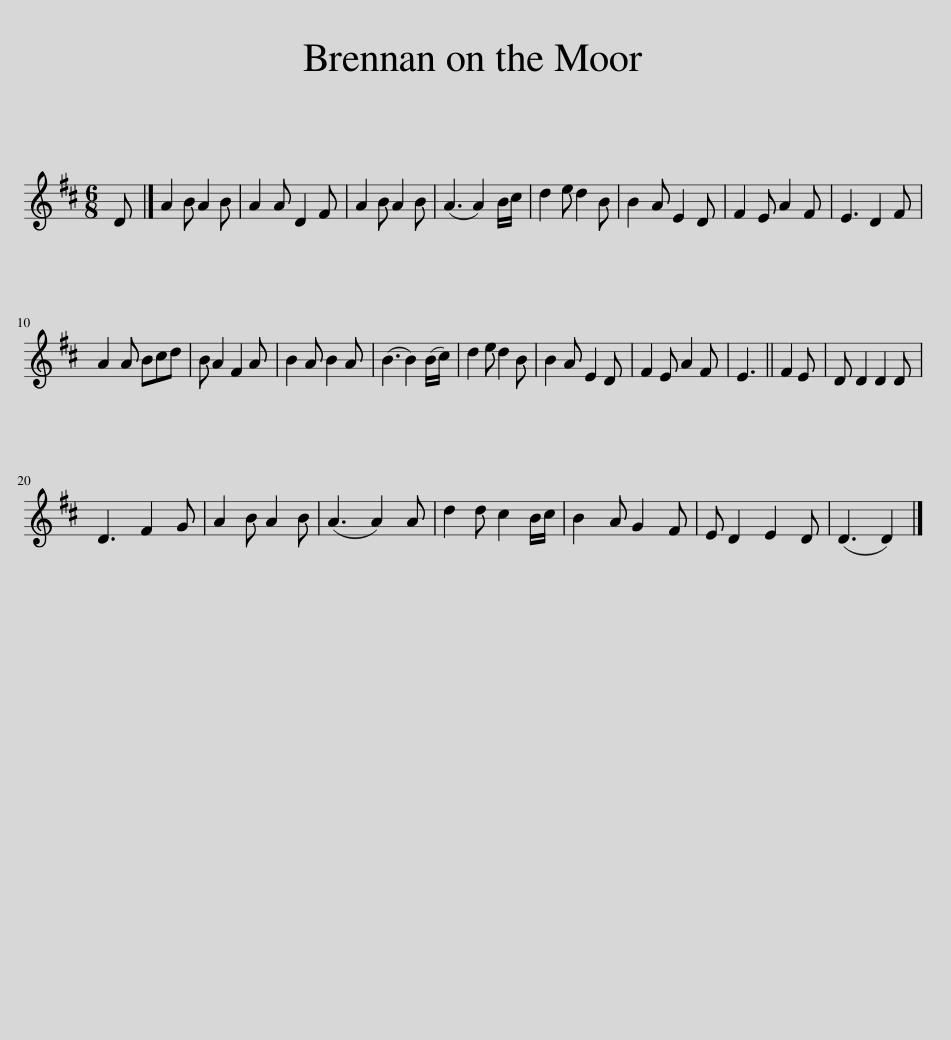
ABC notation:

X:1
L:1/8
M:6/8
I:linebreak $
K:D
V:1 treble
V:1
 D |] A2 B A2 B | A2 A D2 F | A2 B A2 B | (A3 A2) B/c/ | %5
 d2 e d2 B | B2 A E2 D | F2 E A2 F | E3 D2 F |$ A2 A Bcd | %10
 B A2 F2 A | B2 A B2 A | (B3 B2) (B/c/) | d2 e d2 B | B2 A E2 D | %15
 F2 E A2 F | E3 || F2 E | D D2 D2 D |$ D3 F2 G | %20
 A2 B A2 B | (A3 A2) A | d2 d c2 B/c/ | B2 A G2 F | E D2 E2 D | %25
 (D3 D2) |] %26
